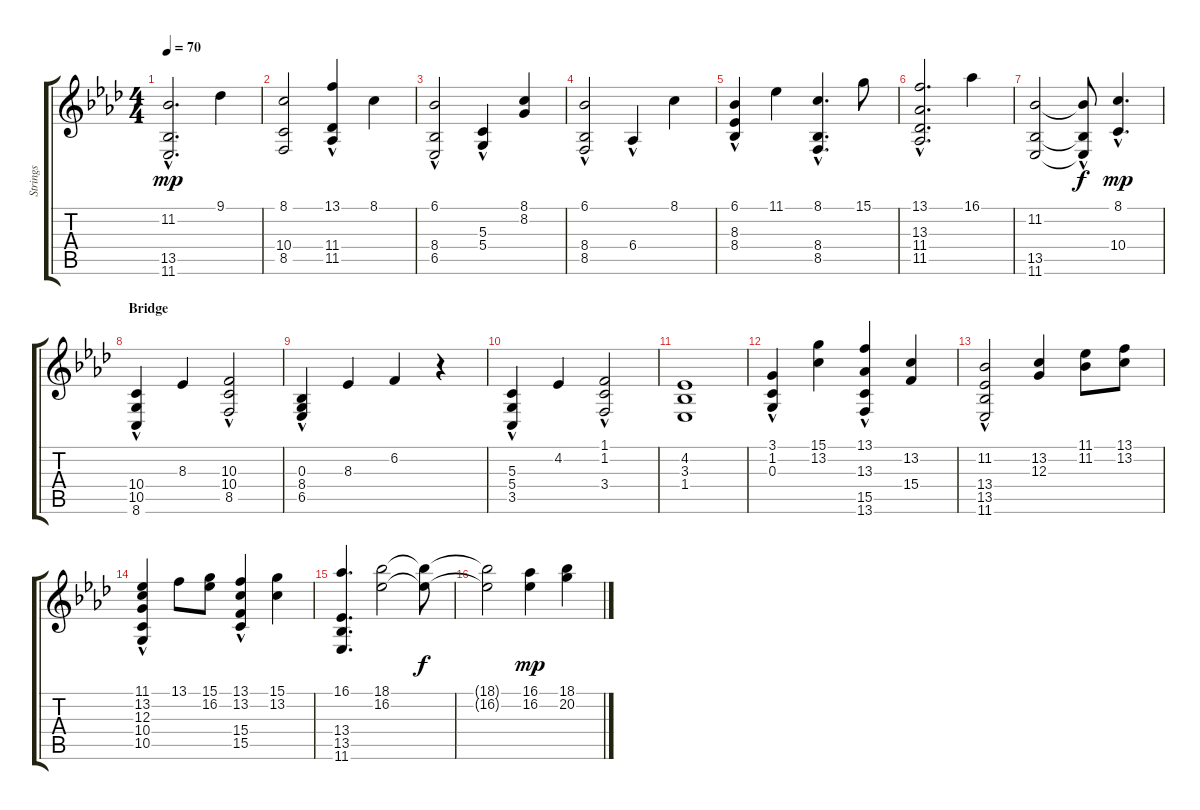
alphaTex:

\track ("Strings" "Strings") {instrument stringensemble2}
\staff {score tabs}
\tuning (E4 B3 G3 D3 A2 E2) {hide}
\ts (4 4)
\tempo 70
\clef g2
\ks ab
(11.2 13.5{hac} 11.6{hac}).2{d dy mp} 9.1.4 |
(8.1 10.4 8.5).2 (13.1{hac} 11.4{hac} 11.5{hac}).4 8.1.4 |
(6.1 8.4{hac} 6.5{hac}).2 (5.3{hac} 5.4{hac}).4 (8.1 8.2).4 |
(6.1 8.4{hac} 8.5{hac}).2 6.4{hac}.4 8.1.4 |
(6.1{hac} 8.3{hac} 8.4{hac}).4 11.1.4 (8.1 8.4{hac} 8.5{hac}).4{d} 15.1.8 |
(13.1 13.3 11.4{hac} 11.5{hac}).2{d} 16.1.4 |
(11.2 13.5 11.6).2 (11.2{t} 13.5{hac t} 11.6{hac t}).8{dy f} (8.1{hac} 10.4{hac}).4{d dy mp} |
\section ("" "Bridge")
(10.4{hac} 10.5{hac} 8.6{hac}).4 8.3.4 (10.3{hac} 10.4 8.5).2 |
(0.3{hac} 8.4{hac} 6.5{hac}).4 8.3.4 6.2.4 r.4 |
(5.3{hac} 5.4{hac} 3.5{hac}).4 4.2.4 (1.1{hac} 1.2 3.4).2 |
(4.2 3.3 1.4).1 |
(3.1{hac} 1.2{hac} 0.3{hac}).4 (15.1 13.2).4 (13.1{hac} 13.3{hac} 15.5{hac} 13.6{hac}).4 (13.2 15.4).4 |
(11.2{hac} 13.4{hac} 13.5{hac} 11.6{hac}).2 (13.2 12.3).4 (11.1 11.2).8 (13.1 13.2).8 |
(11.1{hac} 13.2{hac} 12.3{hac} 10.4{hac} 10.5{hac}).4 13.1.8 (15.1 16.2).8 (13.1{hac} 13.2{hac} 15.4{hac} 15.5{hac}).4 (15.1 13.2).4 |
(16.1 13.4 13.5 11.6).4{d} (18.1 16.2).2 (18.1{t} 16.2{t}).8{dy f} |
(18.1{t} 16.2{t}).2 (16.1 16.2).4{dy mp} (18.1 20.2).4
